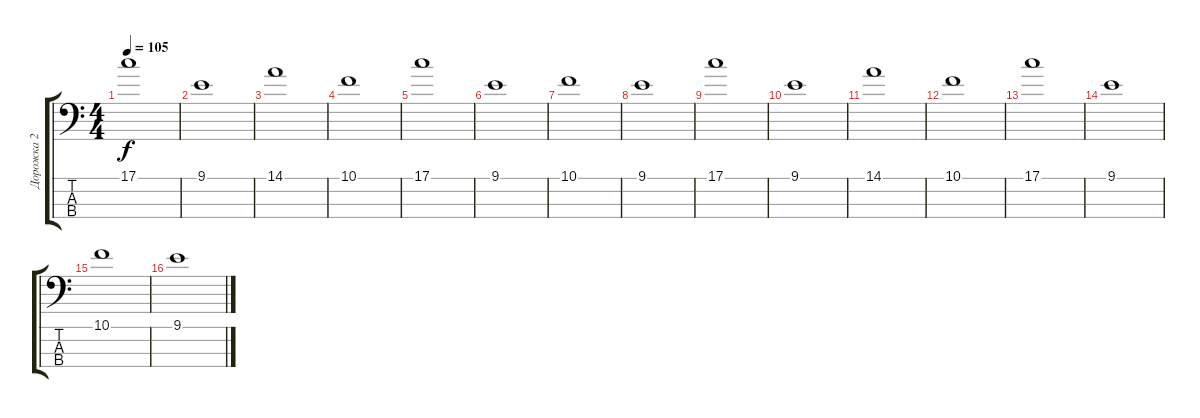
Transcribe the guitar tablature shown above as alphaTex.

\track ("Дорожка 2" "Дорожка 2") {instrument fretlessbass}
\staff {score tabs}
\tuning (G2 D2 A1 E1) {hide}
\ts (4 4)
\tempo 105
\clef f4
\ks c
17.1.1{dy f} |
9.1.1 |
14.1.1 |
10.1.1 |
17.1.1 |
9.1.1 |
10.1.1 |
9.1.1 |
17.1.1 |
9.1.1 |
14.1.1 |
10.1.1 |
17.1.1 |
9.1.1 |
10.1.1 |
9.1.1
